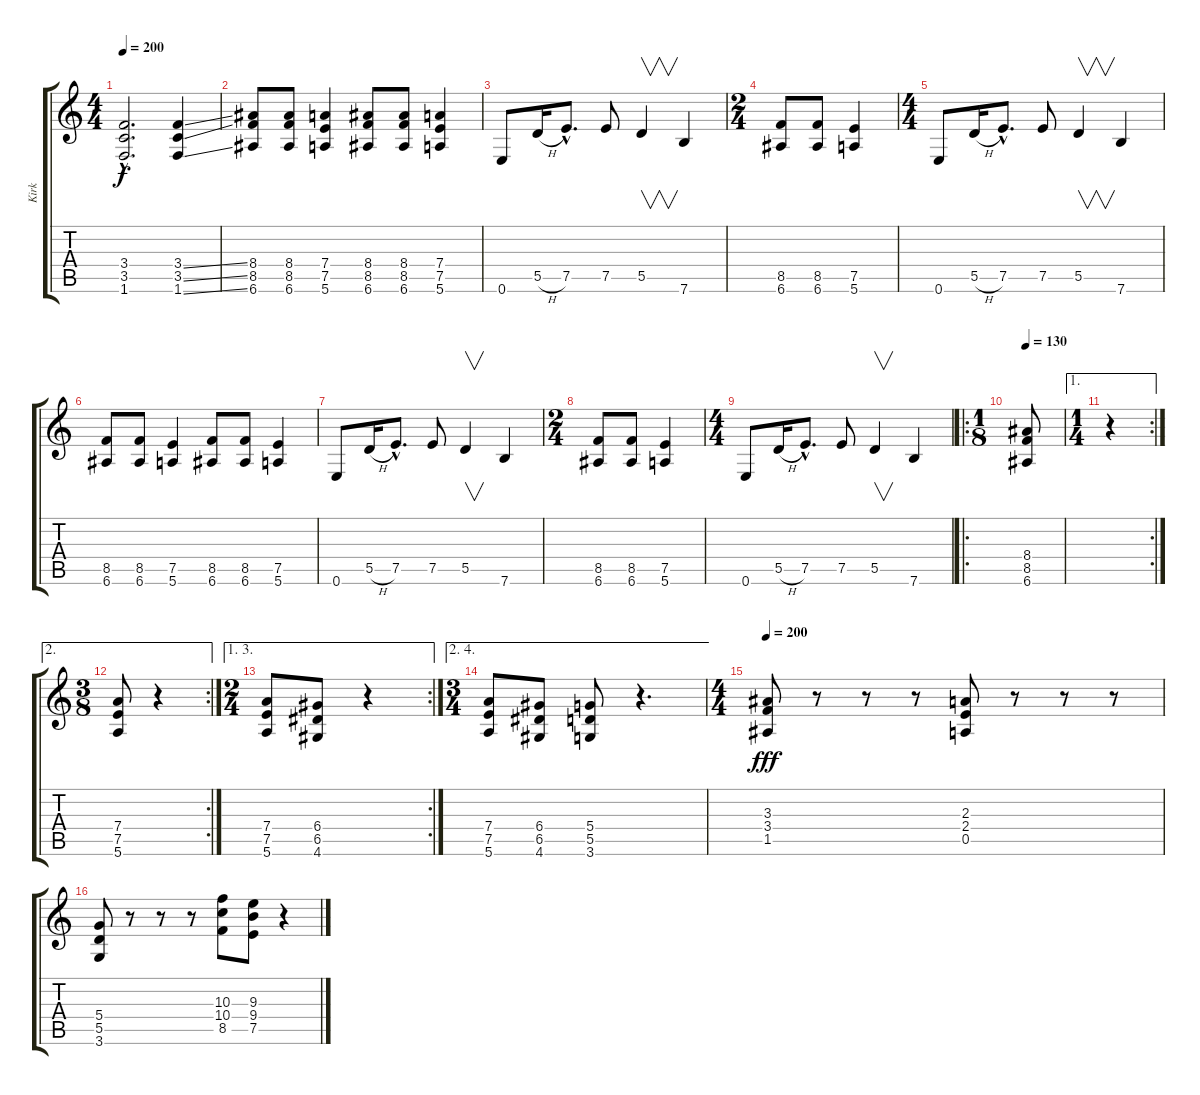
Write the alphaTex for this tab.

\track ("Kirk" "Kirk") {instrument distortionguitar}
\staff {score tabs}
\tuning (E4 B3 G3 D3 A2 E2) {hide}
\ts (4 4)
\tempo 200
\clef g2
\ks c
(3.4{hac} 3.5{hac} 1.6{hac}).2{d dy f} (3.4{ss} 3.5{ss} 1.6{ss}).4 |
(8.4 8.5 6.6).8 (8.4 8.5 6.6).8 (7.4 7.5 5.6).4 (8.4 8.5 6.6).8 (8.4 8.5 6.6).8 (7.4 7.5 5.6).4 |
0.6.8 5.5{h}.16 7.5{hac}.8{d} 7.5.8 5.5.4{v} 7.6.4 |
\ts (2 4)
(8.5 6.6).8 (8.5 6.6).8 (7.5 5.6).4 |
\ts (4 4)
0.6.8 5.5{h}.16 7.5{hac}.8{d} 7.5.8 5.5.4{v} 7.6.4 |
(8.5 6.6).8 (8.5 6.6).8 (7.5 5.6).4 (8.5 6.6).8 (8.5 6.6).8 (7.5 5.6).4 |
0.6.8 5.5{h}.16 7.5{hac}.8{d} 7.5.8 5.5.4{v} 7.6.4 |
\ts (2 4)
(8.5 6.6).8 (8.5 6.6).8 (7.5 5.6).4 |
\ts (4 4)
0.6.8 5.5{h}.16 7.5{hac}.8{d} 7.5.8 5.5.4{v} 7.6.4 |
\ro
\ts (1 8)
\tempo 130
(8.4 8.5 6.6).8 |
\ae 1
\rc 2
\ts (1 4)
r.4 |
\ae 2
\rc 2
\ts (3 8)
(7.4 7.5 5.6).8 r.4 |
\ae (1 3)
\rc 2
\ts (2 4)
(7.4 7.5 5.6).8 (6.4 6.5 4.6).8 r.4 |
\ae (2 4)
\ts (3 4)
(7.4 7.5 5.6).8 (6.4 6.5 4.6).8 (5.4 5.5 3.6).8 r.4{d} |
\ts (4 4)
\tempo 200
(3.3 3.4 1.5).8{dy fff} r.8 r.8 r.8 (2.3 2.4 0.5).8 r.8 r.8 r.8 |
(5.4 5.5 3.6).8 r.8 r.8 r.8 (10.3 10.4 8.5).8 (9.3 9.4 7.5).8 r.4
